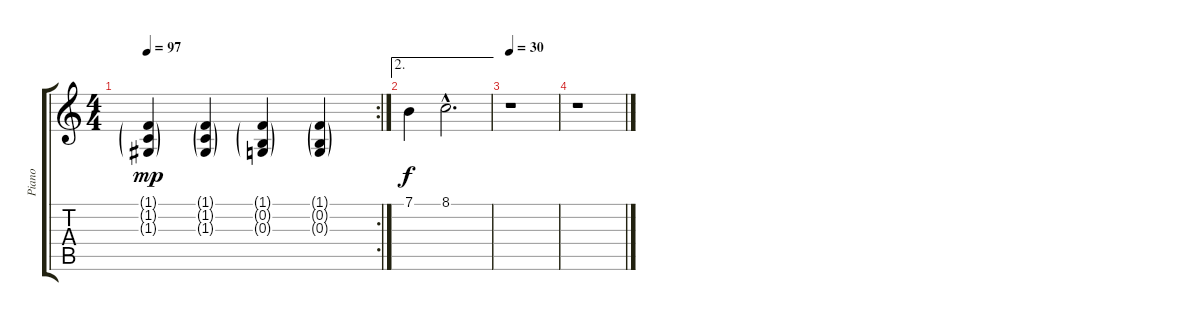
\track ("Piano" "Piano") {instrument electricgrandpiano}
\staff {score tabs}
\tuning (E4 B3 G3 D3 A2 E2) {hide}
\rc 2
\ts (4 4)
\tempo 97
\clef g2
\ks c
(1.1{g} 1.2{g} 1.3{g}).4{dy mp} (1.1{g} 1.2{g} 1.3{g}).4 (1.1{g} 0.2{g} 0.3{g}).4 (1.1{g} 0.2{g} 0.3{g}).4 |
\ae 2
7.1.4{dy f} 8.1{hac}.2{d} |
\tempo 30
r.1 |
r.1
